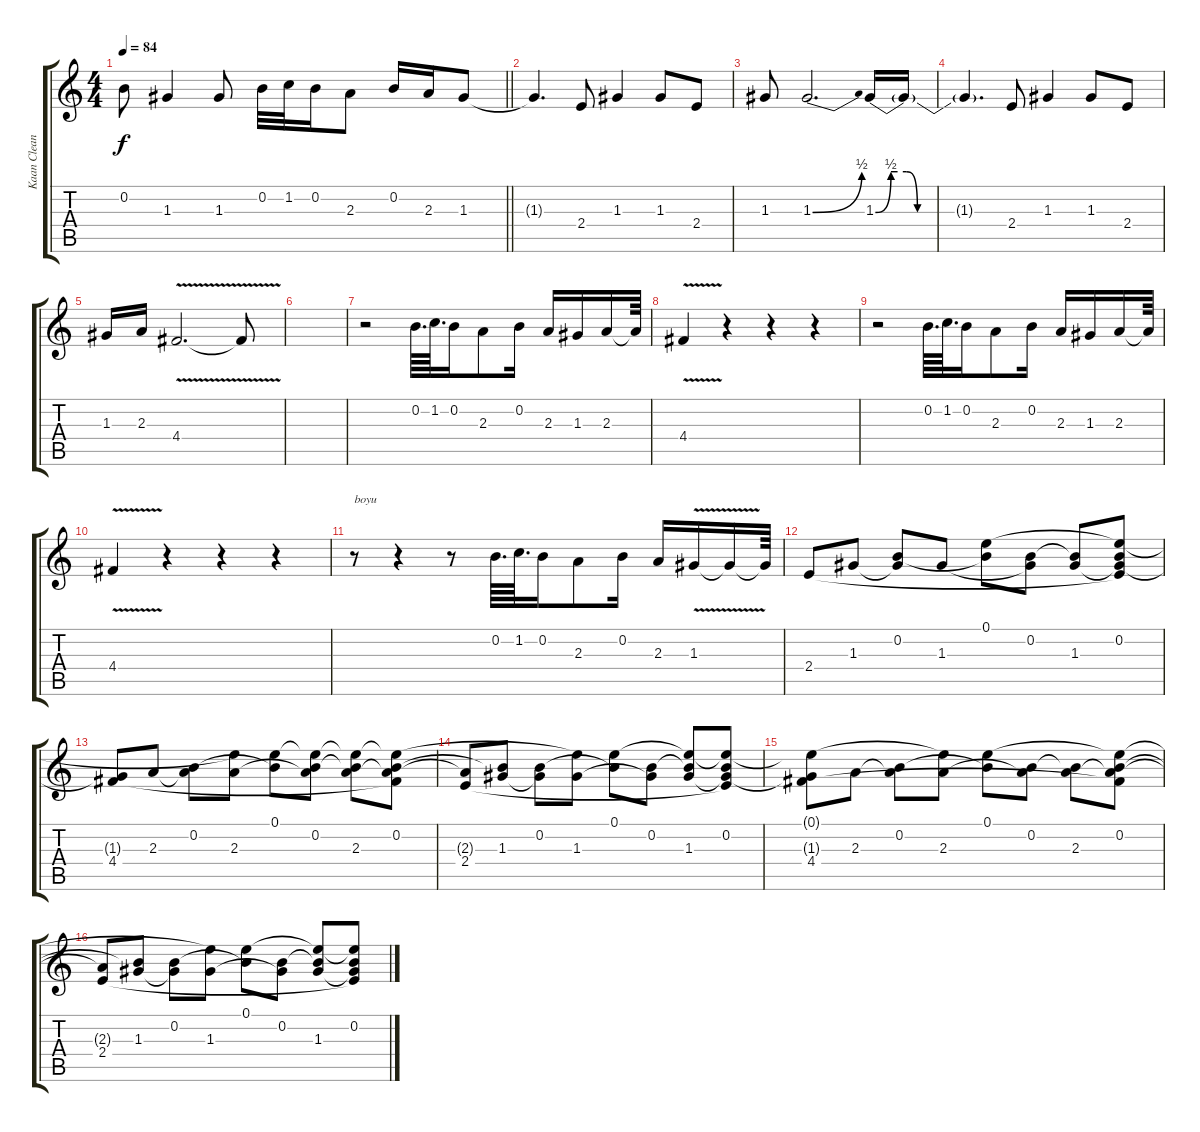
\track ("Kaan Clean" "Kaan Clean") {instrument electricguitarclean}
\staff {score tabs}
\tuning (E4 B3 G3 D3 A2 E2) {hide}
\ts (4 4)
\tempo 84
\clef g2
\barLineRight lightlight
\ks c
0.2.8{dy f} 1.3.4 1.3.8 0.2.32 1.2.32 0.2.16 2.3.8 0.2.16 2.3.16 1.3.8 |
1.3{t}.4{d} 2.4.8 1.3.4 1.3.8 2.4.8 |
1.3.8 1.3{be (bend 0 0 60 2)}.2{d} 1.3{be (custom 0 0 7 2 10 2 14 2 19 0 24 0 30 0 60 0)}.16 1.3{t}.16 |
1.3{t}.4{d} 2.4.8 1.3.4 1.3.8 2.4.8 |
1.3.16 2.3.16 4.4{v}.2{d} 4.4{t}.8 |
|
r.2 0.2.64{d} 1.2.64{d} 0.2.16 2.3.8 0.2.16 2.3.16 1.3.16 2.3.16 2.3{t}.64 |
4.4{v}.4 r.4 r.4 r.4 |
r.2 0.2.64{d} 1.2.64{d} 0.2.16 2.3.8 0.2.16 2.3.16 1.3.16 2.3.16 2.3{t}.64 |
4.4{v}.4 r.4 r.4 r.4 |
r.8{txt "boyu"} r.4 r.8 0.2.64{d} 1.2.64{d} 0.2.16 2.3.8 0.2.16 2.3.16 1.3{v}.16 1.3{t}.16 1.3{t}.64 |
2.4.8 1.3.8 (0.2 1.3{t}).8 1.3.8 (0.1 0.2{t}).8 (0.2 1.3{t}).8 (0.2{t} 1.3).8 (0.1{t} 0.2 1.3{t} 2.4{t}).8 |
(1.3{t} 4.4).8 2.3.8 (0.2 2.3{t}).8 (0.1{t} 2.3).8 (0.1 0.2{t}).8 (0.1{t} 0.2 2.3{t}).8 (0.1{t} 0.2{t} 2.3).8 (0.1{t} 0.2 2.3{t} 4.4{t}).8 |
(2.3{t} 2.4).8 (0.2{t} 1.3).8 (0.2 1.3{t}).8 (0.1{t} 1.3).8 (0.1 0.2{t}).8 (0.2 1.3{t}).8 (0.1{t} 0.2{t} 1.3).8 (0.1{t} 0.2 1.3{t} 2.4{t}).8 |
(0.1{t} 1.3{t} 4.4).8 2.3.8 (0.2 2.3{t}).8 (0.1{t} 2.3).8 (0.1 0.2{t}).8 (0.2 2.3{t}).8 (0.2{t} 2.3).8 (0.1{t} 0.2 2.3{t} 4.4{t}).8 |
(2.3{t} 2.4).8 (0.2{t} 1.3).8 (0.2 1.3{t}).8 (0.1{t} 1.3).8 (0.1 0.2{t}).8 (0.2 1.3{t}).8 (0.1{t} 0.2{t} 1.3).8 (0.1{t} 0.2 1.3{t} 2.4{t}).8
